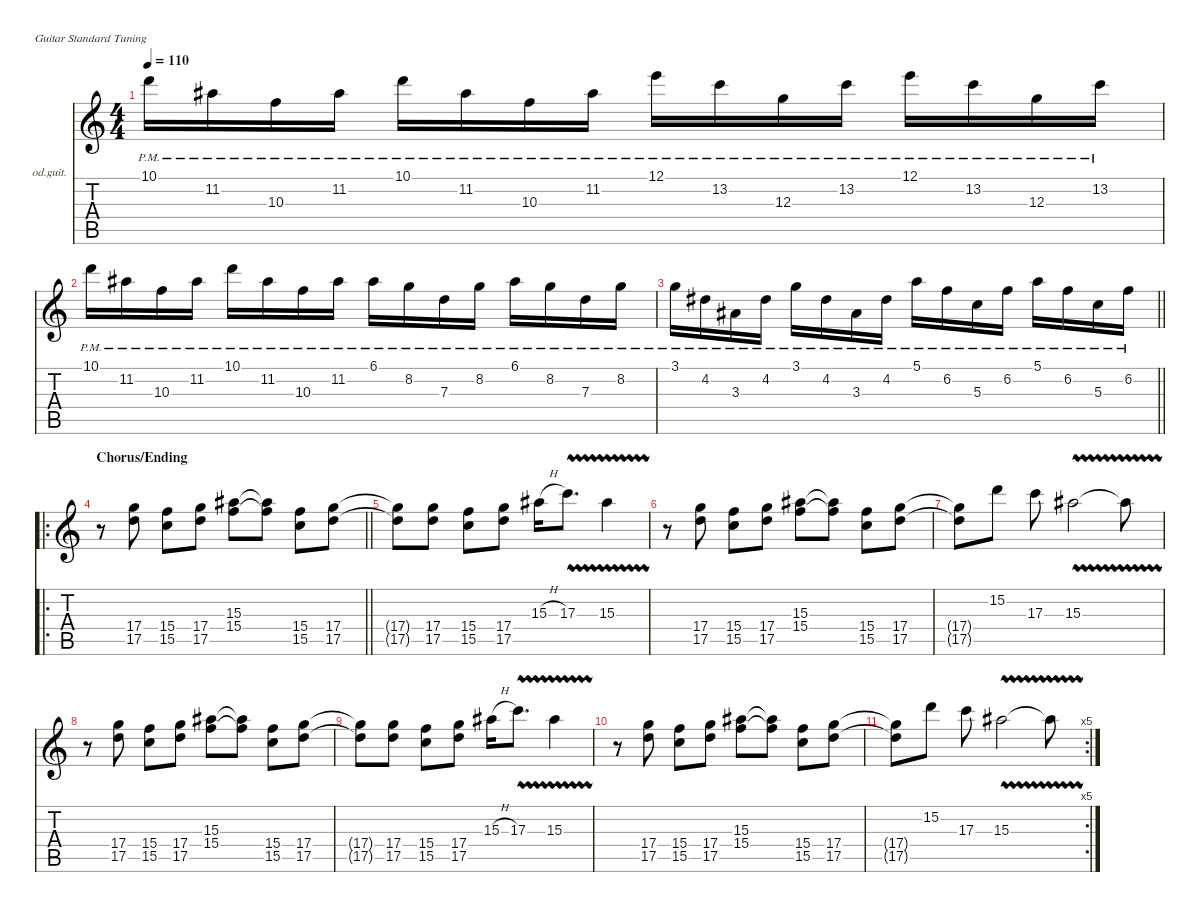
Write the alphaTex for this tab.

\defaultSystemsLayout 4
\hideDynamics
\bracketExtendMode nobrackets
\firstSystemTrackNameOrientation horizontal
\otherSystemsTrackNameOrientation horizontal
\track ("Gitar 1" "od.guit.") {instrument overdrivenguitar}
\staff {score tabs}
\tuning (E4 B3 G3 D3 A2 E2)
\ts (4 4)
\tempo 110
\clef g2
\ks c
10.1{pm}.16{dy f} 11.2{pm}.16 10.3{pm}.16 11.2{pm}.16 10.1{pm}.16 11.2{pm}.16 10.3{pm}.16 11.2{pm}.16 12.1{pm}.16 13.2{pm}.16 12.3{pm}.16 13.2{pm}.16 12.1{pm}.16 13.2{pm}.16 12.3{pm}.16 13.2{pm}.16 |
10.1{pm}.16 11.2{pm}.16 10.3{pm}.16 11.2{pm}.16 10.1{pm}.16 11.2{pm}.16 10.3{pm}.16 11.2{pm}.16 6.1{pm}.16 8.2{pm}.16 7.3{pm}.16 8.2{pm}.16 6.1{pm}.16 8.2{pm}.16 7.3{pm}.16 8.2{pm}.16 |
\barLineRight lightlight
3.1{pm}.16 4.2{pm}.16 3.3{pm}.16 4.2{pm}.16 3.1{pm}.16 4.2{pm}.16 3.3{pm}.16 4.2{pm}.16 5.1{pm}.16 6.2{pm}.16 5.3{pm}.16 6.2{pm}.16 5.1{pm}.16 6.2{pm}.16 5.3{pm}.16 6.2{pm}.16 |
\ro
\section ("" "Chorus/Ending")
\barLineRight lightlight
r.8 (17.4 17.5).8 (15.4 15.5).8 (17.4 17.5).8 (15.3 15.4).8 (15.3{t} 15.4{t}).8 (15.4 15.5).8 (17.4 17.5).8 |
(17.4{t} 17.5{t}).8 (17.4 17.5).8 (15.4 15.5).8 (17.4 17.5).8 15.3{h}.16 17.3{vw}.8{d} 15.3{vw}.4 |
r.8 (17.4 17.5).8 (15.4 15.5).8 (17.4 17.5).8 (15.3 15.4).8 (15.3{t} 15.4{t}).8 (15.4 15.5).8 (17.4 17.5).8 |
(17.4{t} 17.5{t}).8 15.2.8 17.3.8 15.3{vw}.2 15.3{t}.8 |
r.8 (17.4 17.5).8 (15.4 15.5).8 (17.4 17.5).8 (15.3 15.4).8 (15.3{t} 15.4{t}).8 (15.4 15.5).8 (17.4 17.5).8 |
(17.4{t} 17.5{t}).8 (17.4 17.5).8 (15.4 15.5).8 (17.4 17.5).8 15.3{h}.16 17.3{vw}.8{d} 15.3{vw}.4 |
r.8 (17.4 17.5).8 (15.4 15.5).8 (17.4 17.5).8 (15.3 15.4).8 (15.3{t} 15.4{t}).8 (15.4 15.5).8 (17.4 17.5).8 |
\rc 5
(17.4{t} 17.5{t}).8 15.2.8 17.3.8 15.3{vw}.2 15.3{t}.8
